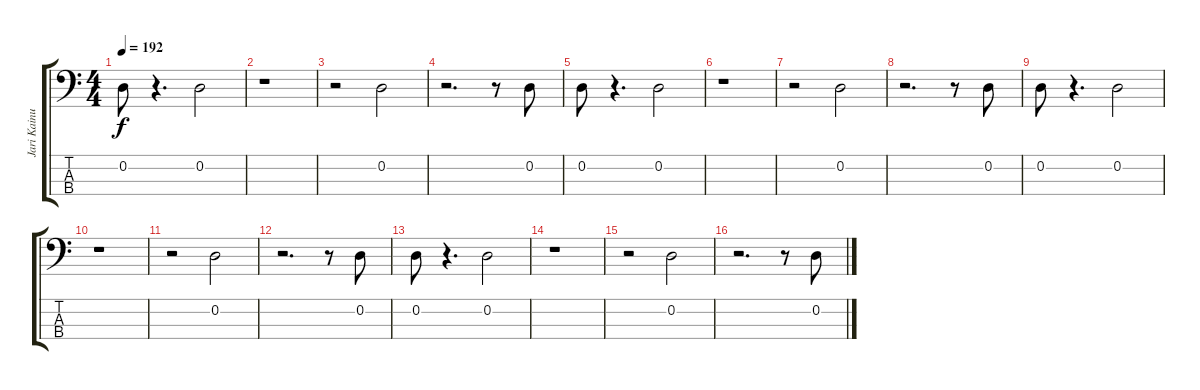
\track ("Jari Kainulainen" "Jari Kainu") {instrument fretlessbass}
\staff {score tabs}
\tuning (G2 D2 A1 E1) {hide}
\ts (4 4)
\tempo 192
\clef f4
\ks c
0.2.8{dy f} r.4{d} 0.2.2 |
r.1 |
r.2 0.2.2 |
r.2{d} r.8 0.2.8 |
0.2.8 r.4{d} 0.2.2 |
r.1 |
r.2 0.2.2 |
r.2{d} r.8 0.2.8 |
0.2.8 r.4{d} 0.2.2 |
r.1 |
r.2 0.2.2 |
r.2{d} r.8 0.2.8 |
0.2.8 r.4{d} 0.2.2 |
r.1 |
r.2 0.2.2{volume 11} |
r.2{d} r.8 0.2.8{volume 10}
